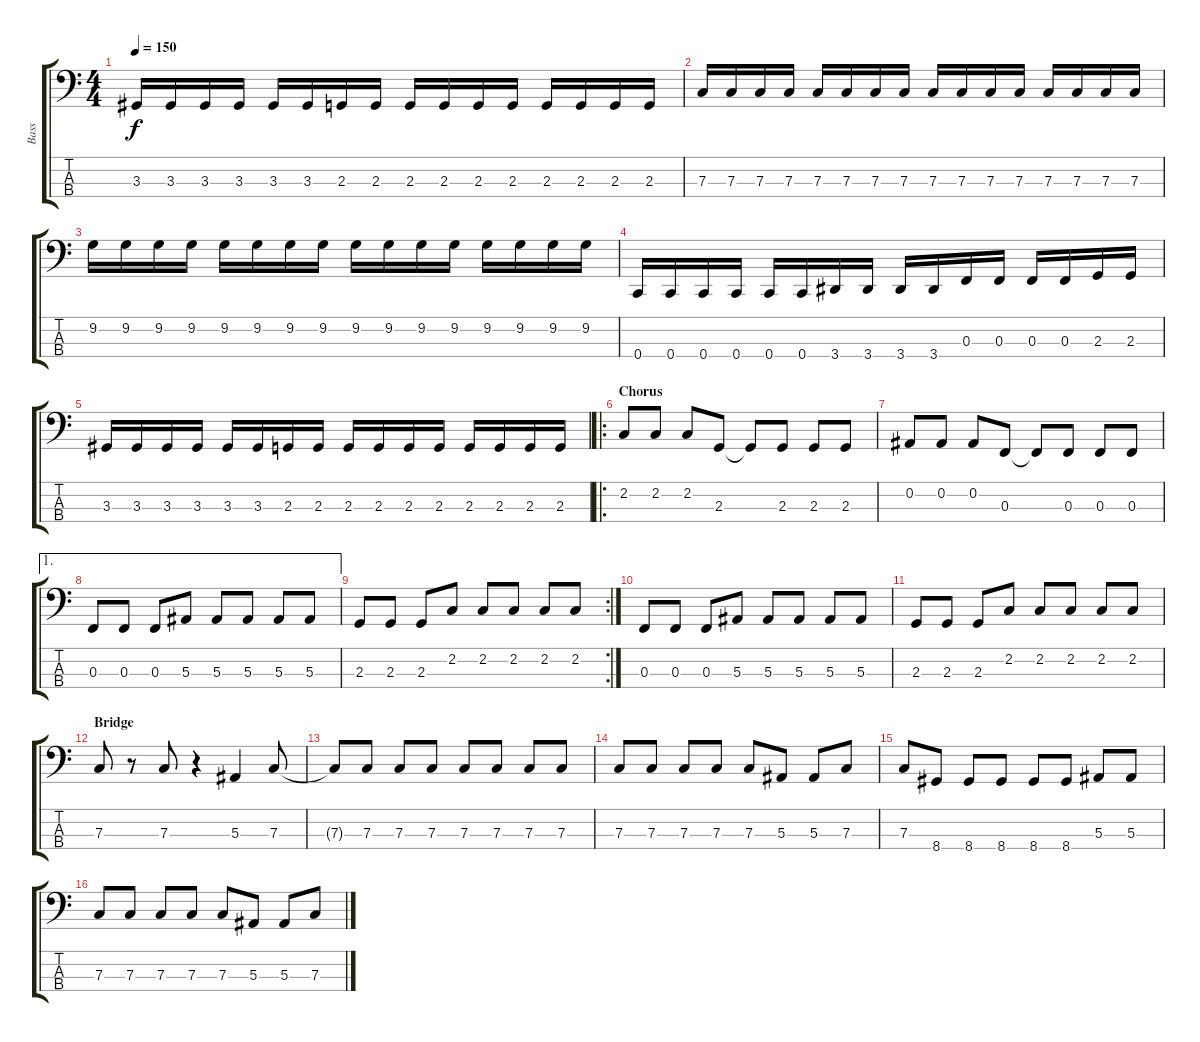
\track ("Bass" "Bass") {instrument electricbassfinger}
\staff {score tabs}
\tuning (Eb2 Bb1 F1 C1) {hide}
\ts (4 4)
\tempo 150
\clef f4
\ks c
3.3.16{dy f} 3.3.16 3.3.16 3.3.16 3.3.16 3.3.16 2.3.16 2.3.16 2.3.16 2.3.16 2.3.16 2.3.16 2.3.16 2.3.16 2.3.16 2.3.16 |
7.3.16 7.3.16 7.3.16 7.3.16 7.3.16 7.3.16 7.3.16 7.3.16 7.3.16 7.3.16 7.3.16 7.3.16 7.3.16 7.3.16 7.3.16 7.3.16 |
9.2.16 9.2.16 9.2.16 9.2.16 9.2.16 9.2.16 9.2.16 9.2.16 9.2.16 9.2.16 9.2.16 9.2.16 9.2.16 9.2.16 9.2.16 9.2.16 |
0.4.16 0.4.16 0.4.16 0.4.16 0.4.16 0.4.16 3.4.16 3.4.16 3.4.16 3.4.16 0.3.16 0.3.16 0.3.16 0.3.16 2.3.16 2.3.16 |
3.3.16 3.3.16 3.3.16 3.3.16 3.3.16 3.3.16 2.3.16 2.3.16 2.3.16 2.3.16 2.3.16 2.3.16 2.3.16 2.3.16 2.3.16 2.3.16 |
\ro
\section ("" "Chorus")
2.2.8 2.2.8 2.2.8 2.3.8 2.3{t}.8 2.3.8 2.3.8 2.3.8 |
0.2.8 0.2.8 0.2.8 0.3.8 0.3{t}.8 0.3.8 0.3.8 0.3.8 |
\ae 1
0.3.8 0.3.8 0.3.8 5.3.8 5.3.8 5.3.8 5.3.8 5.3.8 |
\rc 2
2.3.8 2.3.8 2.3.8 2.2.8 2.2.8 2.2.8 2.2.8 2.2.8 |
0.3.8 0.3.8 0.3.8 5.3.8 5.3.8 5.3.8 5.3.8 5.3.8 |
2.3.8 2.3.8 2.3.8 2.2.8 2.2.8 2.2.8 2.2.8 2.2.8 |
\section ("" "Bridge")
7.3.8 r.8 7.3.8 r.4 5.3.4 7.3.8 |
7.3{t}.8 7.3.8 7.3.8 7.3.8 7.3.8 7.3.8 7.3.8 7.3.8 |
7.3.8 7.3.8 7.3.8 7.3.8 7.3.8 5.3.8 5.3.8 7.3.8 |
7.3.8 8.4.8 8.4.8 8.4.8 8.4.8 8.4.8 5.3.8 5.3.8 |
7.3.8 7.3.8 7.3.8 7.3.8 7.3.8 5.3.8 5.3.8 7.3.8
